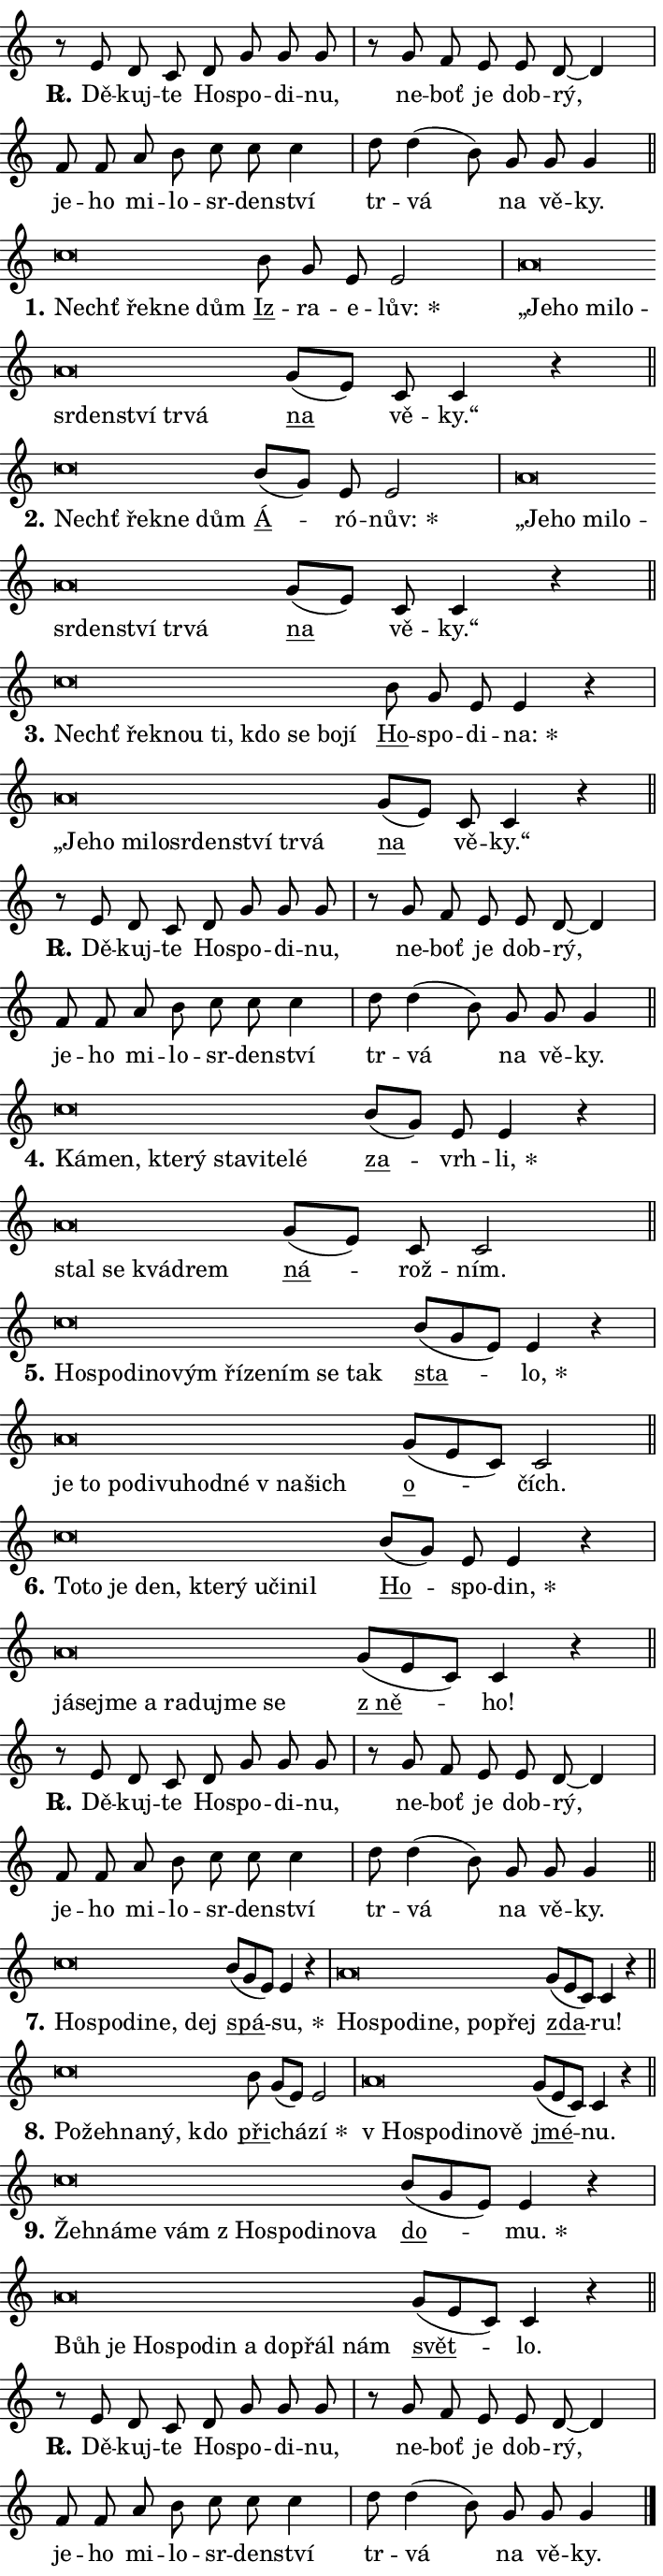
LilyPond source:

\version "2.24.0"
\header { tagline = "" }
\paper {
  indent = 0\cm
  top-margin = 0\cm
  right-margin = 0.13\cm % to fit lyric hyphens
  bottom-margin = 0\cm
  left-margin = 0\cm
  paper-width = 12\cm
  page-breaking = #ly:one-page-breaking
  system-system-spacing.basic-distance = #11
  score-system-spacing.basic-distance = #11
  ragged-last = ##f
}


%% Author: Thomas Morley
%% https://lists.gnu.org/archive/html/lilypond-user/2020-05/msg00002.html
#(define (line-position grob)
"Returns position of @var[grob} in current system:
   @code{'start}, if at first time-step
   @code{'end}, if at last time-step
   @code{'middle} otherwise
"
  (let* ((col (ly:item-get-column grob))
         (ln (ly:grob-object col 'left-neighbor))
         (rn (ly:grob-object col 'right-neighbor))
         (col-to-check-left (if (ly:grob? ln) ln col))
         (col-to-check-right (if (ly:grob? rn) rn col))
         (break-dir-left
           (and
             (ly:grob-property col-to-check-left 'non-musical #f)
             (ly:item-break-dir col-to-check-left)))
         (break-dir-right
           (and
             (ly:grob-property col-to-check-right 'non-musical #f)
             (ly:item-break-dir col-to-check-right))))
        (cond ((eqv? 1 break-dir-left) 'start)
              ((eqv? -1 break-dir-right) 'end)
              (else 'middle))))

#(define (tranparent-at-line-position vctor)
  (lambda (grob)
  "Relying on @code{line-position} select the relevant enry from @var{vctor}.
Used to determine transparency,"
    (case (line-position grob)
      ((end) (not (vector-ref vctor 0)))
      ((middle) (not (vector-ref vctor 1)))
      ((start) (not (vector-ref vctor 2))))))

noteHeadBreakVisibility =
#(define-music-function (break-visibility)(vector?)
"Makes @code{NoteHead}s transparent relying on @var{break-visibility}"
#{
  \override NoteHead.transparent =
    #(tranparent-at-line-position break-visibility)
#})

#(define delete-ledgers-for-transparent-note-heads
  (lambda (grob)
    "Reads whether a @code{NoteHead} is transparent.
If so this @code{NoteHead} is removed from @code{'note-heads} from
@var{grob}, which is supposed to be @code{LedgerLineSpanner}.
As a result ledgers are not printed for this @code{NoteHead}"
    (let* ((nhds-array (ly:grob-object grob 'note-heads))
           (nhds-list
             (if (ly:grob-array? nhds-array)
                 (ly:grob-array->list nhds-array)
                 '()))
           ;; Relies on the transparent-property being done before
           ;; Staff.LedgerLineSpanner.after-line-breaking is executed.
           ;; This is fragile ...
           (to-keep
             (remove
               (lambda (nhd)
                 (ly:grob-property nhd 'transparent #f))
               nhds-list)))
      ;; TODO find a better method to iterate over grob-arrays, similiar
      ;; to filter/remove etc for lists
      ;; For now rebuilt from scratch
      (set! (ly:grob-object grob 'note-heads)  '())
      (for-each
        (lambda (nhd)
          (ly:pointer-group-interface::add-grob grob 'note-heads nhd))
        to-keep))))

squashNotes = {
  \override NoteHead.X-extent = #'(-0.2 . 0.2)
  \override NoteHead.Y-extent = #'(-0.75 . 0)
  \override NoteHead.stencil =
    #(lambda (grob)
       (let ((pos (ly:grob-property grob 'staff-position)))
         (begin
           (if (< pos -7) (display "ERROR: Lower brevis then expected\n") (display ""))
           (if (<= pos -6) ly:text-interface::print ly:note-head::print))))
}
unSquashNotes = {
  \revert NoteHead.X-extent
  \revert NoteHead.Y-extent
  \revert NoteHead.stencil
}

hideNotes = \noteHeadBreakVisibility #begin-of-line-visible
unHideNotes = \noteHeadBreakVisibility #all-visible

% work-around for resetting accidentals
% https://lilypond.org/doc/v2.23/Documentation/notation/displaying-rhythms#unmetered-music
cadenzaMeasure = {
  \cadenzaOff
  \partial 1024 s1024
  \cadenzaOn
}

#(define-markup-command (accent layout props text) (markup?)
  "Underline accented syllable"
  (interpret-markup layout props
    #{\markup \override #'(offset . 4.3) \underline { #text }#}))

responsum = \markup \concat {
  "R" \hspace #-1.05 \path #0.1 #'((moveto 0 0.07) (lineto 0.9 0.8)) \hspace #0.05 "."
}

spaceSize = #0.6828661417322834 % exact space size for TeX Gyre Schola

\layout {
  \context {
    \Staff
    \remove "Time_signature_engraver"
    \override LedgerLineSpanner.after-line-breaking = #delete-ledgers-for-transparent-note-heads
  }
  \context {
    \Lyrics {
      \override LyricSpace.minimum-distance = \spaceSize
      \override LyricText.font-name = #"TeX Gyre Schola"
      \override LyricText.font-size = 1
      \override StanzaNumber.font-name = #"TeX Gyre Schola Bold"
      \override StanzaNumber.font-size = 1
    }
  }
  \context {
    \Score 
    \override NoteHead.text =
      #(lambda (grob) 
        (let ((pos (ly:grob-property grob 'staff-position)))
          #{\markup {
            \combine
              \halign #-0.55 \raise #(if (= pos -6) 0 0.5) \override #'(thickness . 2) \draw-line #'(3.2 . 0)
              \musicglyph "noteheads.sM1"
          }#}))
  }
}

% magnetic-lyrics.ily
%
%   written by
%     Jean Abou Samra <jean@abou-samra.fr>
%     Werner Lemberg <wl@gnu.org>
%
%   adapted by
%     Jiri Hon <jiri.hon@gmail.com>
%
% Version 2022-Apr-15

% https://www.mail-archive.com/lilypond-user@gnu.org/msg149350.html

#(define (Left_hyphen_pointer_engraver context)
   "Collect syllable-hyphen-syllable occurrences in lyrics and store
them in properties.  This engraver only looks to the left.  For
example, if the lyrics input is @code{foo -- bar}, it does the
following.

@itemize @bullet
@item
Set the @code{text} property of the @code{LyricHyphen} grob between
@q{foo} and @q{bar} to @code{foo}.

@item
Set the @code{left-hyphen} property of the @code{LyricText} grob with
text @q{foo} to the @code{LyricHyphen} grob between @q{foo} and
@q{bar}.
@end itemize

Use this auxiliary engraver in combination with the
@code{lyric-@/text::@/apply-@/magnetic-@/offset!} hook."
   (let ((hyphen #f)
         (text #f))
     (make-engraver
      (acknowledgers
       ((lyric-syllable-interface engraver grob source-engraver)
        (set! text grob)))
      (end-acknowledgers
       ((lyric-hyphen-interface engraver grob source-engraver)
        ;(when (not (grob::has-interface grob 'lyric-space-interface))
          (set! hyphen grob)));)
      ((stop-translation-timestep engraver)
       (when (and text hyphen)
         (ly:grob-set-object! text 'left-hyphen hyphen))
       (set! text #f)
       (set! hyphen #f)))))

#(define (lyric-text::apply-magnetic-offset! grob)
   "If the space between two syllables is less than the value in
property @code{LyricText@/.details@/.squash-threshold}, move the right
syllable to the left so that it gets concatenated with the left
syllable.

Use this function as a hook for
@code{LyricText@/.after-@/line-@/breaking} if the
@code{Left_@/hyphen_@/pointer_@/engraver} is active."
   (let ((hyphen (ly:grob-object grob 'left-hyphen #f)))
     (when hyphen
       (let ((left-text (ly:spanner-bound hyphen LEFT)))
         (when (grob::has-interface left-text 'lyric-syllable-interface)
           (let* ((common (ly:grob-common-refpoint grob left-text X))
                  (this-x-ext (ly:grob-extent grob common X))
                  (left-x-ext
                   (begin
                     ;; Trigger magnetism for left-text.
                     (ly:grob-property left-text 'after-line-breaking)
                     (ly:grob-extent left-text common X)))
                  ;; `delta` is the gap width between two syllables.
                  (delta (- (interval-start this-x-ext)
                            (interval-end left-x-ext)))
                  (details (ly:grob-property grob 'details))
                  (threshold (assoc-get 'squash-threshold details 0.2)))
             (when (< delta threshold)
               (let* (;; We have to manipulate the input text so that
                      ;; ligatures crossing syllable boundaries are not
                      ;; disabled.  For languages based on the Latin
                      ;; script this is essentially a beautification.
                      ;; However, for non-Western scripts it can be a
                      ;; necessity.
                      (lt (ly:grob-property left-text 'text))
                      (rt (ly:grob-property grob 'text))
                      (is-space (grob::has-interface hyphen 'lyric-space-interface))
                      (space (if is-space " " ""))
                      (extra-delta (if is-space spaceSize 0))
                      ;; Append new syllable.
                      (ltrt-space (if (and (string? lt) (string? rt))
                                (string-append lt space rt)
                                (make-concat-markup (list lt space rt))))
                      ;; Right-align `ltrt` to the right side.
                      (ltrt-space-markup (grob-interpret-markup
                               grob
                               (make-translate-markup
                                (cons (interval-length this-x-ext) 0)
                                (make-right-align-markup ltrt-space)))))
                 (begin
                   ;; Don't print `left-text`.
                   (ly:grob-set-property! left-text 'stencil #f)
                   ;; Set text and stencil (which holds all collected
                   ;; syllables so far) and shift it to the left.
                   (ly:grob-set-property! grob 'text ltrt-space)
                   (ly:grob-set-property! grob 'stencil ltrt-space-markup)
                   (ly:grob-translate-axis! grob (- (- delta extra-delta)) X))))))))))


#(define (lyric-hyphen::displace-bounds-first grob)
   ;; Make very sure this callback isn't triggered too early.
   (let ((left (ly:spanner-bound grob LEFT))
         (right (ly:spanner-bound grob RIGHT)))
     (ly:grob-property left 'after-line-breaking)
     (ly:grob-property right 'after-line-breaking)
     (ly:lyric-hyphen::print grob)))

squashThreshold = #0.4

\layout {
  \context {
    \Lyrics
    \consists #Left_hyphen_pointer_engraver
    \override LyricText.after-line-breaking =
      #lyric-text::apply-magnetic-offset!
    \override LyricHyphen.stencil = #lyric-hyphen::displace-bounds-first
    \override LyricText.details.squash-threshold = \squashThreshold
    \override LyricHyphen.minimum-distance = 0
    \override LyricHyphen.minimum-length = \squashThreshold
  }
}

squashText = \override LyricText.details.squash-threshold = 9999
unSquashText = \override LyricText.details.squash-threshold = \squashThreshold

leftText = \override LyricText.self-alignment-X = #LEFT
unLeftText = \revert LyricText.self-alignment-X

starOffset = #(lambda (grob) 
                (let ((x_offset (ly:self-alignment-interface::aligned-on-x-parent grob)))
                  (if (= x_offset 0) 0 (+ x_offset 1.2))))

star = #(define-music-function (syllable)(string?)
"Append star separator at the end of a syllable"
#{
  \once \override LyricText.X-offset = #starOffset
  \lyricmode { \markup {
    #syllable
    \override #'((font-name . "TeX Gyre Schola Bold")) \hspace #0.2 \lower #0.65 \larger "*"
  } }
#})

starAccent = #(define-music-function (syllable)(string?)
"Append star separator at the end of a syllable and make accent"
#{
  \once \override LyricText.X-offset = #starOffset
  \lyricmode { \markup {
    \accent #syllable
    \override #'((font-name . "TeX Gyre Schola Bold")) \hspace #0.2 \lower #0.65 \larger "*"
  } }
#})

breath = #(define-music-function (syllable)(string?)
"Append breathing indicator at the end of a syllable"
#{
  \lyricmode { \markup { #syllable "+" } }
#})

optionalBreath = #(define-music-function (syllable)(string?)
"Append optional breathing indicator at the end of a syllable"
#{
  \lyricmode { \markup { #syllable "(+)" } }
#})


\score {
    <<
        \new Voice = "melody" { \cadenzaOn \key c \major \relative { r8 e' d c d g g g \cadenzaMeasure \bar "|" r g f e e d~ d4 \cadenzaMeasure \bar "|" f8 f a b c c c4 \cadenzaMeasure \bar "|" d8 d4( b8)] g g g4 \cadenzaMeasure \bar "||" \break } }
        \new Lyrics \lyricsto "melody" { \lyricmode { \set stanza = \responsum
Dě -- kuj -- te Ho -- spo -- di -- nu, ne -- boť je dob -- rý, je -- ho mi -- lo -- sr -- den -- ství tr -- vá na vě -- ky. } }
    >>
    \layout {}
}

\score {
    <<
        \new Voice = "melody" { \cadenzaOn \key c \major \relative { \squashNotes c''\breve*1/16 \hideNotes \breve*1/16 \bar "" \breve*1/16 \breve*1/16 \bar "" \unHideNotes \unSquashNotes \bar "" b8 g e e2 \cadenzaMeasure \bar "|" \squashNotes a\breve*1/16 \hideNotes \breve*1/16 \bar "" \breve*1/16 \bar "" \breve*1/16 \bar "" \breve*1/16 \bar "" \breve*1/16 \bar "" \breve*1/16 \bar "" \breve*1/16 \breve*1/16 \bar "" \unHideNotes \unSquashNotes \bar "" g8[( e)] c c4 r \cadenzaMeasure \bar "||" \break } }
        \new Lyrics \lyricsto "melody" { \lyricmode { \set stanza = "1."
\leftText Nechť \squashText řek -- ne dům \unLeftText \unSquashText \markup \accent Iz -- ra -- e -- \star lův: \leftText „Je -- \squashText ho mi -- lo -- sr -- den -- ství tr -- vá \unLeftText \unSquashText \markup \accent na vě -- ky.“ } }
    >>
    \layout {}
}

\score {
    <<
        \new Voice = "melody" { \cadenzaOn \key c \major \relative { \squashNotes c''\breve*1/16 \hideNotes \breve*1/16 \bar "" \breve*1/16 \breve*1/16 \bar "" \unHideNotes \unSquashNotes \bar "" b8[( g)] e e2 \cadenzaMeasure \bar "|" \squashNotes a\breve*1/16 \hideNotes \breve*1/16 \bar "" \breve*1/16 \bar "" \breve*1/16 \bar "" \breve*1/16 \bar "" \breve*1/16 \bar "" \breve*1/16 \bar "" \breve*1/16 \breve*1/16 \bar "" \unHideNotes \unSquashNotes \bar "" g8[( e)] c c4 r \cadenzaMeasure \bar "||" \break } }
        \new Lyrics \lyricsto "melody" { \lyricmode { \set stanza = "2."
\leftText Nechť \squashText řek -- ne dům \unLeftText \unSquashText \markup \accent Á -- ró -- \star nův: \leftText „Je -- \squashText ho mi -- lo -- sr -- den -- ství tr -- vá \unLeftText \unSquashText \markup \accent na vě -- ky.“ } }
    >>
    \layout {}
}

\score {
    <<
        \new Voice = "melody" { \cadenzaOn \key c \major \relative { \squashNotes c''\breve*1/16 \hideNotes \breve*1/16 \bar "" \breve*1/16 \bar "" \breve*1/16 \bar "" \breve*1/16 \bar "" \breve*1/16 \bar "" \breve*1/16 \breve*1/16 \bar "" \unHideNotes \unSquashNotes \bar "" b8 g e e4 r \cadenzaMeasure \bar "|" \squashNotes a\breve*1/16 \hideNotes \breve*1/16 \bar "" \breve*1/16 \bar "" \breve*1/16 \bar "" \breve*1/16 \bar "" \breve*1/16 \bar "" \breve*1/16 \bar "" \breve*1/16 \breve*1/16 \bar "" \unHideNotes \unSquashNotes \bar "" g8[( e)] c c4 r \cadenzaMeasure \bar "||" \break } }
        \new Lyrics \lyricsto "melody" { \lyricmode { \set stanza = "3."
\leftText Nechť \squashText řek -- nou ti, kdo se bo -- jí \unLeftText \unSquashText \markup \accent Ho -- spo -- di -- \star na: \leftText „Je -- \squashText ho mi -- lo -- sr -- den -- ství tr -- vá \unLeftText \unSquashText \markup \accent na vě -- ky.“ } }
    >>
    \layout {}
}

\score {
    <<
        \new Voice = "melody" { \cadenzaOn \key c \major \relative { r8 e' d c d g g g \cadenzaMeasure \bar "|" r g f e e d~ d4 \cadenzaMeasure \bar "|" f8 f a b c c c4 \cadenzaMeasure \bar "|" d8 d4( b8)] g g g4 \cadenzaMeasure \bar "||" \break } }
        \new Lyrics \lyricsto "melody" { \lyricmode { \set stanza = \responsum
Dě -- kuj -- te Ho -- spo -- di -- nu, ne -- boť je dob -- rý, je -- ho mi -- lo -- sr -- den -- ství tr -- vá na vě -- ky. } }
    >>
    \layout {}
}

\score {
    <<
        \new Voice = "melody" { \cadenzaOn \key c \major \relative { \squashNotes c''\breve*1/16 \hideNotes \breve*1/16 \bar "" \breve*1/16 \bar "" \breve*1/16 \bar "" \breve*1/16 \bar "" \breve*1/16 \bar "" \breve*1/16 \breve*1/16 \bar "" \unHideNotes \unSquashNotes \bar "" b8[( g)] e e4 r \cadenzaMeasure \bar "|" \squashNotes a\breve*1/16 \hideNotes \breve*1/16 \bar "" \breve*1/16 \breve*1/16 \bar "" \unHideNotes \unSquashNotes \bar "" g8[( e)] c c2 \cadenzaMeasure \bar "||" \break } }
        \new Lyrics \lyricsto "melody" { \lyricmode { \set stanza = "4."
\leftText Ká -- \squashText men, kte -- rý sta -- vi -- te -- lé \unLeftText \unSquashText \markup \accent za -- vrh -- \star li, \leftText stal \squashText se kvá -- drem \unLeftText \unSquashText \markup \accent ná -- rož -- ním. } }
    >>
    \layout {}
}

\score {
    <<
        \new Voice = "melody" { \cadenzaOn \key c \major \relative { \squashNotes c''\breve*1/16 \hideNotes \breve*1/16 \bar "" \breve*1/16 \bar "" \breve*1/16 \bar "" \breve*1/16 \bar "" \breve*1/16 \bar "" \breve*1/16 \bar "" \breve*1/16 \bar "" \breve*1/16 \breve*1/16 \bar "" \unHideNotes \unSquashNotes \bar "" b8[( g e)] e4 r \cadenzaMeasure \bar "|" \squashNotes a\breve*1/16 \hideNotes \breve*1/16 \bar "" \breve*1/16 \bar "" \breve*1/16 \bar "" \breve*1/16 \bar "" \breve*1/16 \bar "" \breve*1/16 \bar "" \breve*1/16 \breve*1/16 \bar "" \unHideNotes \unSquashNotes \bar "" g8[( e c)] c2 \cadenzaMeasure \bar "||" \break } }
        \new Lyrics \lyricsto "melody" { \lyricmode { \set stanza = "5."
\leftText Ho -- \squashText spo -- di -- no -- vým ří -- ze -- ním se tak \unLeftText \unSquashText \markup \accent sta -- \star lo, \leftText je \squashText to po -- di -- vu -- hod -- né "v na" -- šich \unLeftText \unSquashText \markup \accent o -- čích. } }
    >>
    \layout {}
}

\score {
    <<
        \new Voice = "melody" { \cadenzaOn \key c \major \relative { \squashNotes c''\breve*1/16 \hideNotes \breve*1/16 \bar "" \breve*1/16 \bar "" \breve*1/16 \bar "" \breve*1/16 \bar "" \breve*1/16 \bar "" \breve*1/16 \bar "" \breve*1/16 \breve*1/16 \bar "" \unHideNotes \unSquashNotes \bar "" b8[( g)] e e4 r \cadenzaMeasure \bar "|" \squashNotes a\breve*1/16 \hideNotes \breve*1/16 \bar "" \breve*1/16 \bar "" \breve*1/16 \bar "" \breve*1/16 \bar "" \breve*1/16 \bar "" \breve*1/16 \breve*1/16 \bar "" \unHideNotes \unSquashNotes \bar "" g8[( e c)] c4 r \cadenzaMeasure \bar "||" \break } }
        \new Lyrics \lyricsto "melody" { \lyricmode { \set stanza = "6."
\leftText To -- \squashText to je den, kte -- rý u -- či -- nil \unLeftText \unSquashText \markup \accent Ho -- spo -- \star din, \leftText já -- \squashText sej -- me a ra -- du -- jme se \unLeftText \unSquashText \markup \accent "z ně" -- ho! } }
    >>
    \layout {}
}

\score {
    <<
        \new Voice = "melody" { \cadenzaOn \key c \major \relative { r8 e' d c d g g g \cadenzaMeasure \bar "|" r g f e e d~ d4 \cadenzaMeasure \bar "|" f8 f a b c c c4 \cadenzaMeasure \bar "|" d8 d4( b8)] g g g4 \cadenzaMeasure \bar "||" \break } }
        \new Lyrics \lyricsto "melody" { \lyricmode { \set stanza = \responsum
Dě -- kuj -- te Ho -- spo -- di -- nu, ne -- boť je dob -- rý, je -- ho mi -- lo -- sr -- den -- ství tr -- vá na vě -- ky. } }
    >>
    \layout {}
}

\score {
    <<
        \new Voice = "melody" { \cadenzaOn \key c \major \relative { \squashNotes c''\breve*1/16 \hideNotes \breve*1/16 \bar "" \breve*1/16 \bar "" \breve*1/16 \breve*1/16 \bar "" \unHideNotes \unSquashNotes \bar "" b8[( g e)] e4 r \cadenzaMeasure \bar "|" \squashNotes a\breve*1/16 \hideNotes \breve*1/16 \bar "" \breve*1/16 \bar "" \breve*1/16 \bar "" \breve*1/16 \breve*1/16 \bar "" \unHideNotes \unSquashNotes \bar "" g8[( e c)] c4 r \cadenzaMeasure \bar "||" \break } }
        \new Lyrics \lyricsto "melody" { \lyricmode { \set stanza = "7."
\leftText Ho -- \squashText spo -- di -- ne, dej \unLeftText \unSquashText \markup \accent spá -- \star su, \leftText Ho -- \squashText spo -- di -- ne, po -- přej \unLeftText \unSquashText \markup \accent zda -- ru! } }
    >>
    \layout {}
}

\score {
    <<
        \new Voice = "melody" { \cadenzaOn \key c \major \relative { \squashNotes c''\breve*1/16 \hideNotes \breve*1/16 \bar "" \breve*1/16 \bar "" \breve*1/16 \breve*1/16 \bar "" \unHideNotes \unSquashNotes \bar "" b8 g[( e)] e2 \cadenzaMeasure \bar "|" \squashNotes a\breve*1/16 \hideNotes \breve*1/16 \bar "" \breve*1/16 \bar "" \breve*1/16 \breve*1/16 \bar "" \unHideNotes \unSquashNotes \bar "" g8[( e c)] c4 r \cadenzaMeasure \bar "||" \break } }
        \new Lyrics \lyricsto "melody" { \lyricmode { \set stanza = "8."
\leftText Po -- \squashText žeh -- na -- ný, kdo \unLeftText \unSquashText \markup \accent při -- chá -- \star zí \leftText "v Ho" -- \squashText spo -- di -- no -- vě \unLeftText \unSquashText \markup \accent jmé -- nu. } }
    >>
    \layout {}
}

\score {
    <<
        \new Voice = "melody" { \cadenzaOn \key c \major \relative { \squashNotes c''\breve*1/16 \hideNotes \breve*1/16 \bar "" \breve*1/16 \bar "" \breve*1/16 \bar "" \breve*1/16 \bar "" \breve*1/16 \bar "" \breve*1/16 \bar "" \breve*1/16 \breve*1/16 \bar "" \unHideNotes \unSquashNotes \bar "" b8[( g e)] e4 r \cadenzaMeasure \bar "|" \squashNotes a\breve*1/16 \hideNotes \breve*1/16 \bar "" \breve*1/16 \bar "" \breve*1/16 \bar "" \breve*1/16 \bar "" \breve*1/16 \bar "" \breve*1/16 \bar "" \breve*1/16 \breve*1/16 \bar "" \unHideNotes \unSquashNotes \bar "" g8[( e c)] c4 r \cadenzaMeasure \bar "||" \break } }
        \new Lyrics \lyricsto "melody" { \lyricmode { \set stanza = "9."
\leftText Žeh -- \squashText ná -- me vám "z Ho" -- spo -- di -- no -- va \unLeftText \unSquashText \markup \accent do -- \star mu. \leftText Bůh \squashText je Ho -- spo -- din a do -- přál nám \unLeftText \unSquashText \markup \accent svět -- lo. } }
    >>
    \layout {}
}

\score {
    <<
        \new Voice = "melody" { \cadenzaOn \key c \major \relative { r8 e' d c d g g g \cadenzaMeasure \bar "|" r g f e e d~ d4 \cadenzaMeasure \bar "|" f8 f a b c c c4 \cadenzaMeasure \bar "|" d8 d4( b8)] g g g4 \cadenzaMeasure \bar "||" \break } \bar "|." }
        \new Lyrics \lyricsto "melody" { \lyricmode { \set stanza = \responsum
Dě -- kuj -- te Ho -- spo -- di -- nu, ne -- boť je dob -- rý, je -- ho mi -- lo -- sr -- den -- ství tr -- vá na vě -- ky. } }
    >>
    \layout {}
}
